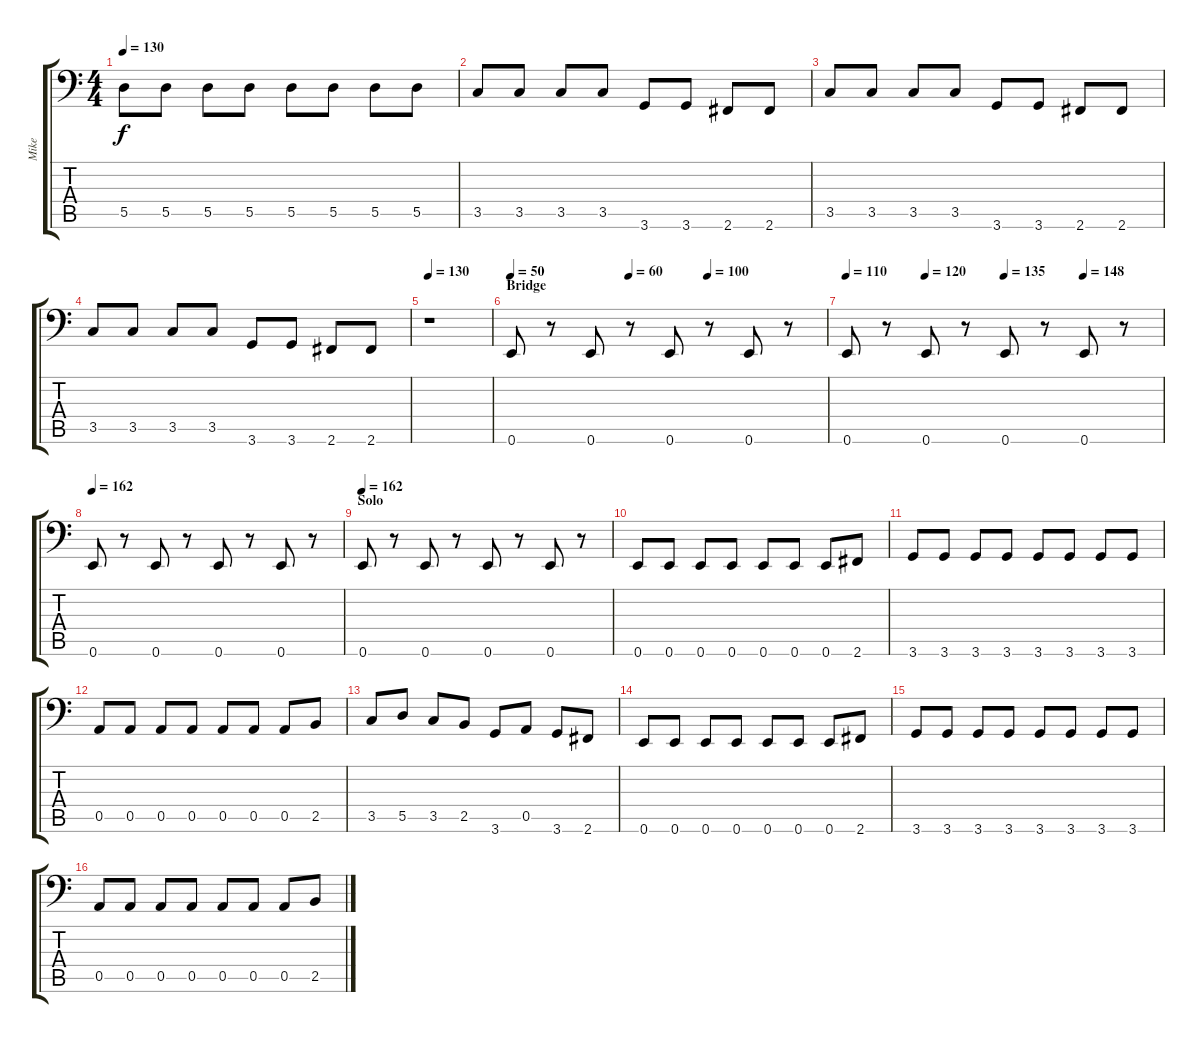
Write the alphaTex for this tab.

\track ("Mike" "Mike") {instrument electricbasspick}
\staff {score tabs}
\tuning (E4 B3 G1 D1 A1 E1) {hide}
\ts (4 4)
\tempo 130
\clef f4
\ks c
5.5.8{dy f} 5.5.8 5.5.8 5.5.8 5.5.8 5.5.8 5.5.8 5.5.8 |
3.5.8 3.5.8 3.5.8 3.5.8 3.6.8 3.6.8 2.6.8 2.6.8 |
3.5.8 3.5.8 3.5.8 3.5.8 3.6.8 3.6.8 2.6.8 2.6.8 |
3.5.8 3.5.8 3.5.8 3.5.8 3.6.8 3.6.8 2.6.8 2.6.8 |
\tempo 130
r.1{volume 7 instrument electricbasspick} |
\section ("" "Bridge")
\tempo 50
\tempo (60 0.375)
\tempo (100 0.625)
0.6.8{volume 16 instrument electricbasspick} r.8 0.6.8 r.8 0.6.8 r.8 0.6.8 r.8 |
\tempo 110
\tempo (120 0.25)
\tempo (135 0.5)
\tempo (148 0.75)
0.6.8 r.8 0.6.8 r.8 0.6.8 r.8 0.6.8 r.8 |
\tempo 162
0.6.8 r.8 0.6.8 r.8 0.6.8 r.8 0.6.8 r.8 |
\section ("" "Solo")
\tempo 162
0.6.8{volume 16 instrument electricbasspick} r.8 0.6.8 r.8 0.6.8 r.8 0.6.8 r.8 |
0.6.8 0.6.8 0.6.8 0.6.8 0.6.8 0.6.8 0.6.8 2.6.8 |
3.6.8 3.6.8 3.6.8 3.6.8 3.6.8 3.6.8 3.6.8 3.6.8 |
0.5.8 0.5.8 0.5.8 0.5.8 0.5.8 0.5.8 0.5.8 2.5.8 |
3.5.8 5.5.8 3.5.8 2.5.8 3.6.8 0.5.8 3.6.8 2.6.8 |
0.6.8 0.6.8 0.6.8 0.6.8 0.6.8 0.6.8 0.6.8 2.6.8 |
3.6.8 3.6.8 3.6.8 3.6.8 3.6.8 3.6.8 3.6.8 3.6.8 |
0.5.8 0.5.8 0.5.8 0.5.8 0.5.8 0.5.8 0.5.8 2.5.8
